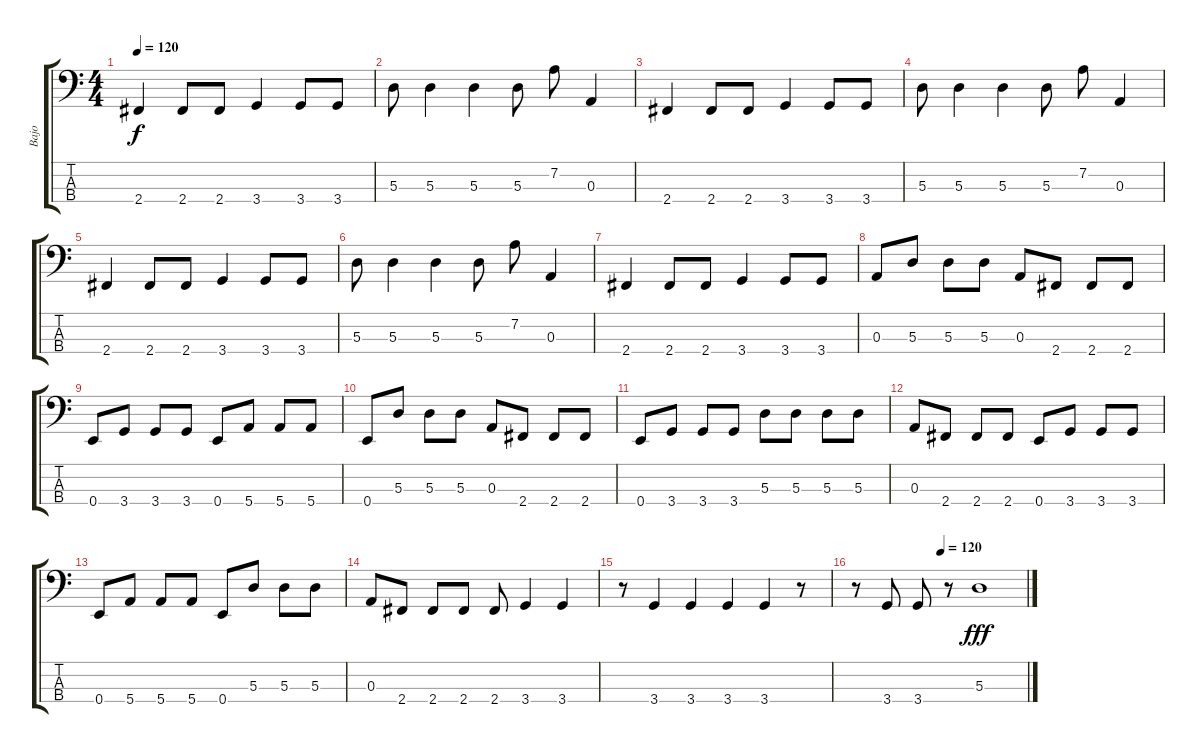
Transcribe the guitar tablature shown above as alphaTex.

\track ("Bajo" "Bajo") {instrument electricbasspick}
\staff {score tabs}
\tuning (G2 D2 A1 E1) {hide}
\ts (4 4)
\tempo 120
\clef f4
\ks c
2.4.4{dy f} 2.4.8 2.4.8 3.4.4 3.4.8 3.4.8 |
5.3.8 5.3.4 5.3.4 5.3.8 7.2.8 0.3.4 |
2.4.4 2.4.8 2.4.8 3.4.4 3.4.8 3.4.8 |
5.3.8 5.3.4 5.3.4 5.3.8 7.2.8 0.3.4 |
2.4.4 2.4.8 2.4.8 3.4.4 3.4.8 3.4.8 |
5.3.8 5.3.4 5.3.4 5.3.8 7.2.8 0.3.4 |
2.4.4 2.4.8 2.4.8 3.4.4 3.4.8 3.4.8 |
0.3.8 5.3.8 5.3.8 5.3.8 0.3.8 2.4.8 2.4.8 2.4.8 |
0.4.8 3.4.8 3.4.8 3.4.8 0.4.8 5.4.8 5.4.8 5.4.8 |
0.4.8 5.3.8 5.3.8 5.3.8 0.3.8 2.4.8 2.4.8 2.4.8 |
0.4.8 3.4.8 3.4.8 3.4.8 5.3.8 5.3.8 5.3.8 5.3.8 |
0.3.8 2.4.8 2.4.8 2.4.8 0.4.8 3.4.8 3.4.8 3.4.8 |
0.4.8 5.4.8 5.4.8 5.4.8 0.4.8 5.3.8 5.3.8 5.3.8 |
0.3.8 2.4.8 2.4.8 2.4.8 2.4.8 3.4.4 3.4.4 |
r.8 3.4.4 3.4.4 3.4.4 3.4.4 r.8 |
\tempo (120 0.5)
r.8 3.4.8{instrument electricbassfinger} 3.4.8 r.8 5.3.1{dy fff}
